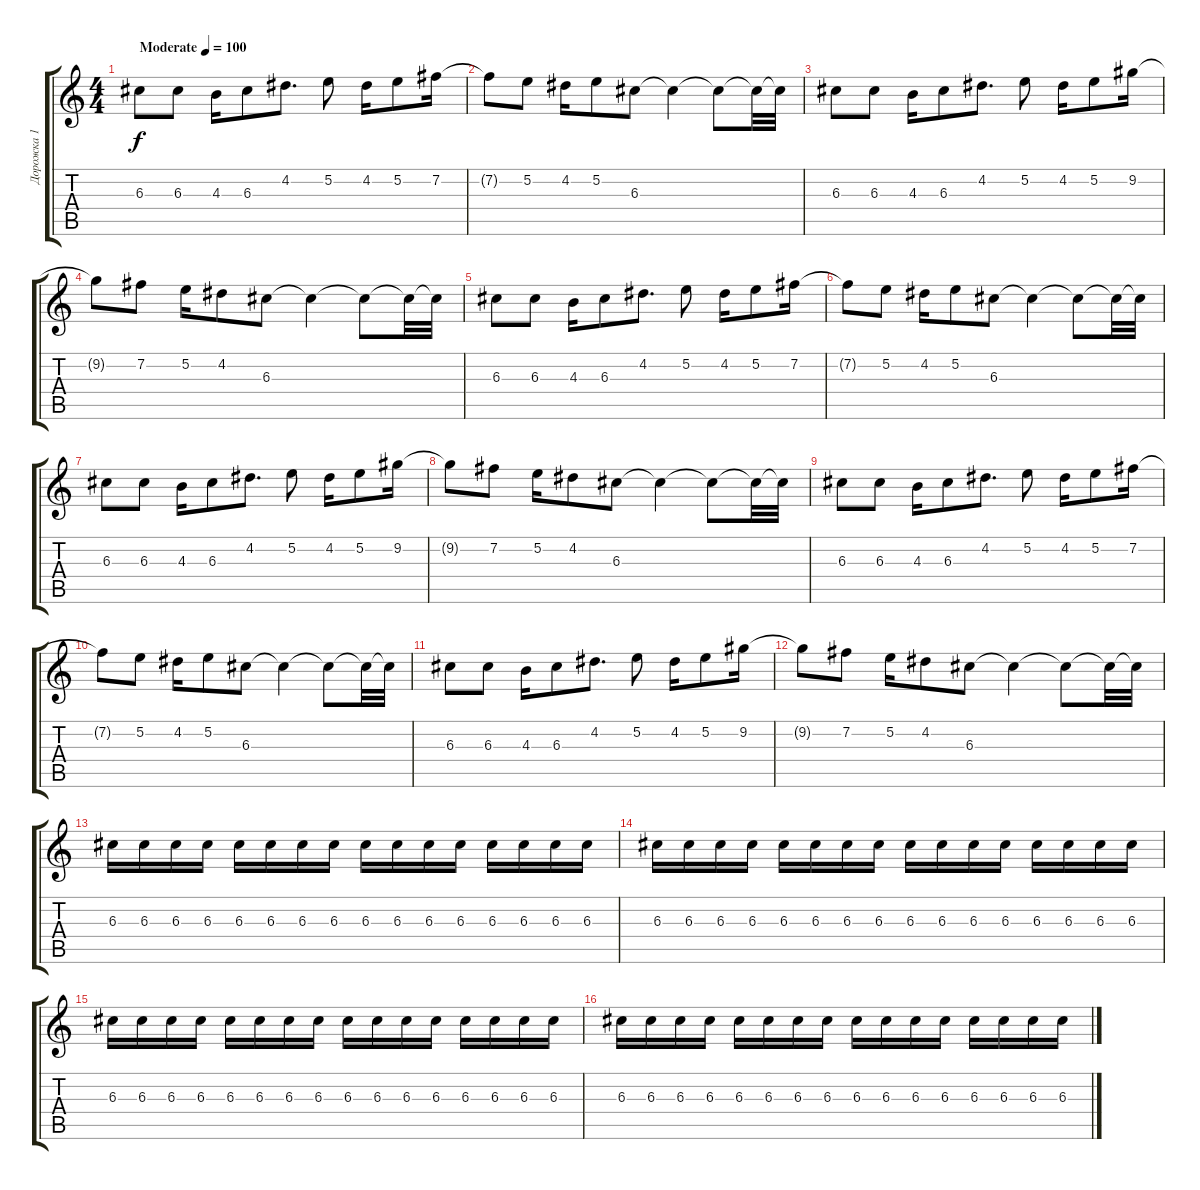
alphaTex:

\track ("Дорожка 1" "Дорожка 1") {instrument distortionguitar}
\staff {score tabs}
\tuning (E4 B3 G3 D3 A2 E2) {hide}
\ts (4 4)
\tempo (100 "Moderate")
\clef g2
\ks c
6.3.8{dy f instrument distortionguitar} 6.3.8 4.3.16 6.3.8 4.2.8{d} 5.2.8 4.2.16 5.2.8 7.2.16 |
7.2{t}.8 5.2.8 4.2.16 5.2.8 6.3.8 6.3{t}.4 6.3{t}.8 6.3{t}.32 6.3{t}.32 |
6.3.8 6.3.8 4.3.16 6.3.8 4.2.8{d} 5.2.8 4.2.16 5.2.8 9.2.16 |
9.2{t}.8 7.2.8 5.2.16 4.2.8 6.3.8 6.3{t}.4 6.3{t}.8 6.3{t}.32 6.3{t}.32 |
6.3.8 6.3.8 4.3.16 6.3.8 4.2.8{d} 5.2.8 4.2.16 5.2.8 7.2.16 |
7.2{t}.8 5.2.8 4.2.16 5.2.8 6.3.8 6.3{t}.4 6.3{t}.8 6.3{t}.32 6.3{t}.32 |
6.3.8 6.3.8 4.3.16 6.3.8 4.2.8{d} 5.2.8 4.2.16 5.2.8 9.2.16 |
9.2{t}.8 7.2.8 5.2.16 4.2.8 6.3.8 6.3{t}.4 6.3{t}.8 6.3{t}.32 6.3{t}.32 |
6.3.8 6.3.8 4.3.16 6.3.8 4.2.8{d} 5.2.8 4.2.16 5.2.8 7.2.16 |
7.2{t}.8 5.2.8 4.2.16 5.2.8 6.3.8 6.3{t}.4 6.3{t}.8 6.3{t}.32 6.3{t}.32 |
6.3.8 6.3.8 4.3.16 6.3.8 4.2.8{d} 5.2.8 4.2.16 5.2.8 9.2.16 |
9.2{t}.8 7.2.8 5.2.16 4.2.8 6.3.8 6.3{t}.4 6.3{t}.8 6.3{t}.32 6.3{t}.32 |
6.3.16 6.3.16 6.3.16 6.3.16 6.3.16 6.3.16 6.3.16 6.3.16 6.3.16 6.3.16 6.3.16 6.3.16 6.3.16 6.3.16 6.3.16 6.3.16 |
6.3.16 6.3.16 6.3.16 6.3.16 6.3.16 6.3.16 6.3.16 6.3.16 6.3.16 6.3.16 6.3.16 6.3.16 6.3.16 6.3.16 6.3.16 6.3.16 |
6.3.16 6.3.16 6.3.16 6.3.16 6.3.16 6.3.16 6.3.16 6.3.16 6.3.16 6.3.16 6.3.16 6.3.16 6.3.16 6.3.16 6.3.16 6.3.16 |
6.3.16 6.3.16 6.3.16 6.3.16 6.3.16 6.3.16 6.3.16 6.3.16 6.3.16 6.3.16 6.3.16 6.3.16 6.3.16 6.3.16 6.3.16 6.3.16
